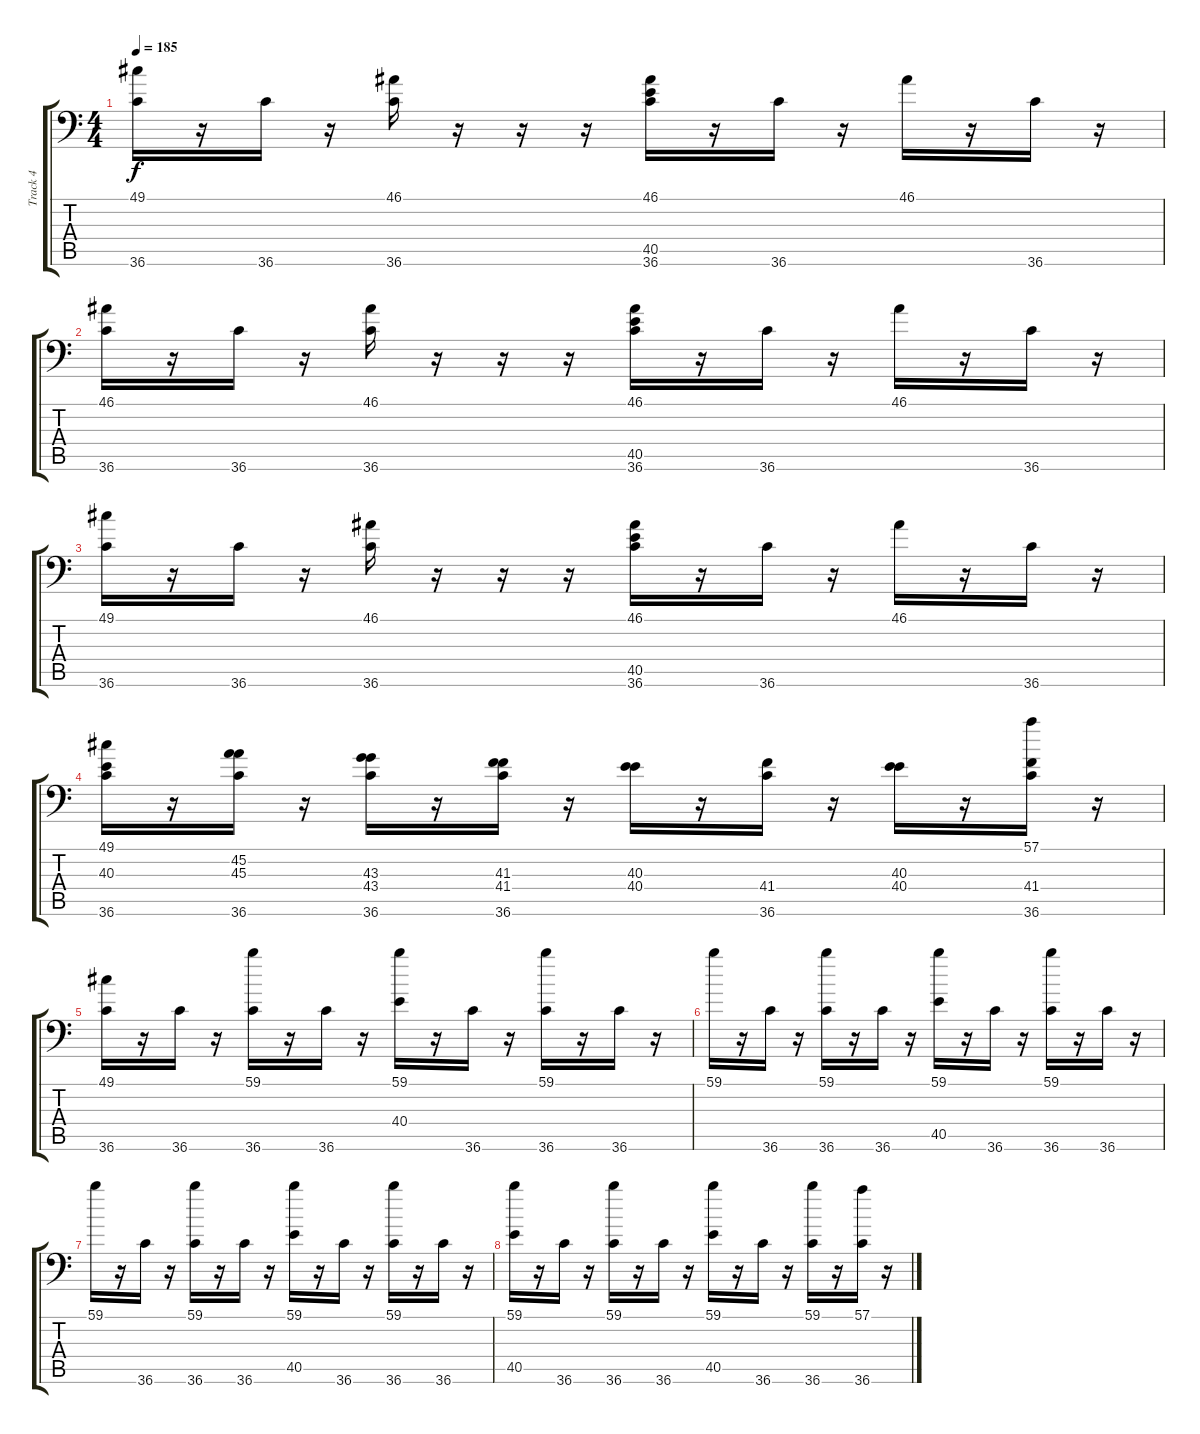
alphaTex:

\track ("Track 4" "Track 4") {instrument acousticgrandpiano}
\staff {score tabs}
\tuning (C-1 C-1 C-1 C-1 C-1 C-1) {hide}
\ts (4 4)
\tempo 185
\clef f4
\ks c
(49.1 36.6).16{dy f} r.16 36.6.16 r.16 (46.1 36.6).16 r.16 r.16 r.16 (46.1 40.5 36.6).16 r.16 36.6.16 r.16 46.1.16 r.16 36.6.16 r.16 |
(46.1 36.6).16 r.16 36.6.16 r.16 (46.1 36.6).16 r.16 r.16 r.16 (46.1 40.5 36.6).16 r.16 36.6.16 r.16 46.1.16 r.16 36.6.16 r.16 |
\section ("" "       ")
(49.1 36.6).16 r.16 36.6.16 r.16 (46.1 36.6).16 r.16 r.16 r.16 (46.1 40.5 36.6).16 r.16 36.6.16 r.16 46.1.16 r.16 36.6.16 r.16 |
(49.1 40.3 36.6).16 r.16 (45.2 45.3 36.6).16 r.16 (43.3 43.4 36.6).16 r.16 (41.3 41.4 36.6).16 r.16 (40.3 40.4).16 r.16 (41.4 36.6).16 r.16 (40.3 40.4).16 r.16 (57.1 41.4 36.6).16 r.16 |
\section ("" "")
(49.1 36.6).16 r.16 36.6.16 r.16 (59.1 36.6).16 r.16 36.6.16 r.16 (59.1 40.4).16 r.16 36.6.16 r.16 (59.1 36.6).16 r.16 36.6.16 r.16 |
59.1.16 r.16 36.6.16 r.16 (59.1 36.6).16 r.16 36.6.16 r.16 (59.1 40.5).16 r.16 36.6.16 r.16 (59.1 36.6).16 r.16 36.6.16 r.16 |
59.1.16 r.16 36.6.16 r.16 (59.1 36.6).16 r.16 36.6.16 r.16 (59.1 40.5).16 r.16 36.6.16 r.16 (59.1 36.6).16 r.16 36.6.16 r.16 |
(59.1 40.5).16 r.16 36.6.16 r.16 (59.1 36.6).16 r.16 36.6.16 r.16 (59.1 40.5).16 r.16 36.6.16 r.16 (59.1 36.6).16 r.16 (57.1 36.6).16 r.16
